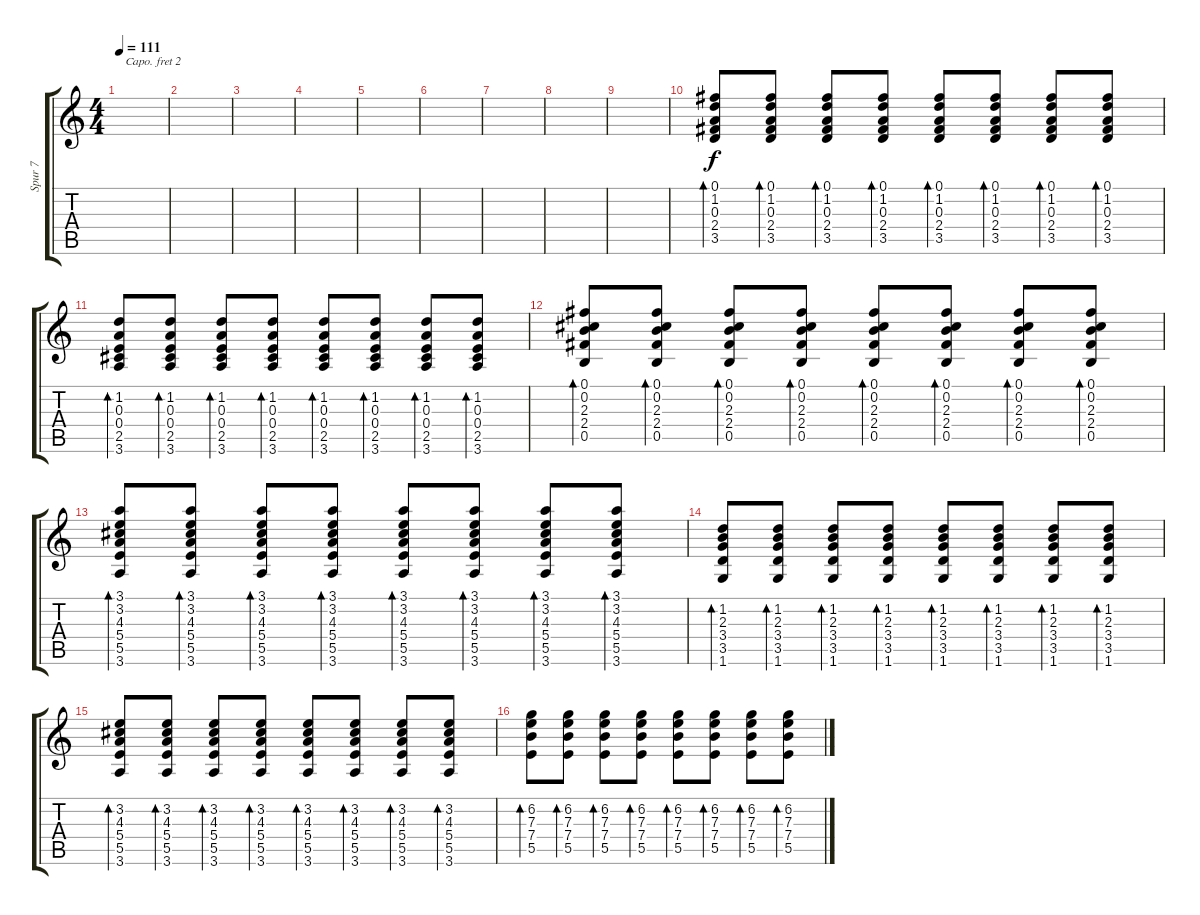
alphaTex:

\track ("Spur 7" "Spur 7") {instrument distortionguitar}
\staff {score tabs}
\capo 2
\tuning (E4 B3 G3 D3 A2 E2) {hide}
\ts (4 4)
\tempo 111
\clef g2
\ks c
|
|
|
|
|
|
|
|
|
(0.1 1.2 0.3 2.4 3.5).8{bd 60} (0.1 1.2 0.3 2.4 3.5).8{bd 60} (0.1 1.2 0.3 2.4 3.5).8{bd 60} (0.1 1.2 0.3 2.4 3.5).8{bd 60} (0.1 1.2 0.3 2.4 3.5).8{bd 60} (0.1 1.2 0.3 2.4 3.5).8{bd 60} (0.1 1.2 0.3 2.4 3.5).8{bd 60} (0.1 1.2 0.3 2.4 3.5).8{bd 60} |
(1.2 0.3 0.4 2.5 3.6).8{bd 60} (1.2 0.3 0.4 2.5 3.6).8{bd 60} (1.2 0.3 0.4 2.5 3.6).8{bd 60} (1.2 0.3 0.4 2.5 3.6).8{bd 60} (1.2 0.3 0.4 2.5 3.6).8{bd 60} (1.2 0.3 0.4 2.5 3.6).8{bd 60} (1.2 0.3 0.4 2.5 3.6).8{bd 60} (1.2 0.3 0.4 2.5 3.6).8{bd 60} |
(0.1 0.2 2.3 2.4 0.5).8{bd 60} (0.1 0.2 2.3 2.4 0.5).8{bd 60} (0.1 0.2 2.3 2.4 0.5).8{bd 60} (0.1 0.2 2.3 2.4 0.5).8{bd 60} (0.1 0.2 2.3 2.4 0.5).8{bd 60} (0.1 0.2 2.3 2.4 0.5).8{bd 60} (0.1 0.2 2.3 2.4 0.5).8{bd 60} (0.1 0.2 2.3 2.4 0.5).8{bd 60} |
(3.1 3.2 4.3 5.4 5.5 3.6).8{bd 60} (3.1 3.2 4.3 5.4 5.5 3.6).8{bd 60} (3.1 3.2 4.3 5.4 5.5 3.6).8{bd 60} (3.1 3.2 4.3 5.4 5.5 3.6).8{bd 60} (3.1 3.2 4.3 5.4 5.5 3.6).8{bd 60} (3.1 3.2 4.3 5.4 5.5 3.6).8{bd 60} (3.1 3.2 4.3 5.4 5.5 3.6).8{bd 60} (3.1 3.2 4.3 5.4 5.5 3.6).8{bd 60} |
(1.2 2.3 3.4 3.5 1.6).8{bd 60} (1.2 2.3 3.4 3.5 1.6).8{bd 60} (1.2 2.3 3.4 3.5 1.6).8{bd 60} (1.2 2.3 3.4 3.5 1.6).8{bd 60} (1.2 2.3 3.4 3.5 1.6).8{bd 60} (1.2 2.3 3.4 3.5 1.6).8{bd 60} (1.2 2.3 3.4 3.5 1.6).8{bd 60} (1.2 2.3 3.4 3.5 1.6).8{bd 60} |
(3.2 4.3 5.4 5.5 3.6).8{bd 60} (3.2 4.3 5.4 5.5 3.6).8{bd 60} (3.2 4.3 5.4 5.5 3.6).8{bd 60} (3.2 4.3 5.4 5.5 3.6).8{bd 60} (3.2 4.3 5.4 5.5 3.6).8{bd 60} (3.2 4.3 5.4 5.5 3.6).8{bd 60} (3.2 4.3 5.4 5.5 3.6).8{bd 60} (3.2 4.3 5.4 5.5 3.6).8{bd 60} |
(6.2 7.3 7.4 5.5).8{bd 60} (6.2 7.3 7.4 5.5).8{bd 60} (6.2 7.3 7.4 5.5).8{bd 60} (6.2 7.3 7.4 5.5).8{bd 60} (6.2 7.3 7.4 5.5).8{bd 60} (6.2 7.3 7.4 5.5).8{bd 60} (6.2 7.3 7.4 5.5).8{bd 60} (6.2 7.3 7.4 5.5).8{bd 60}
